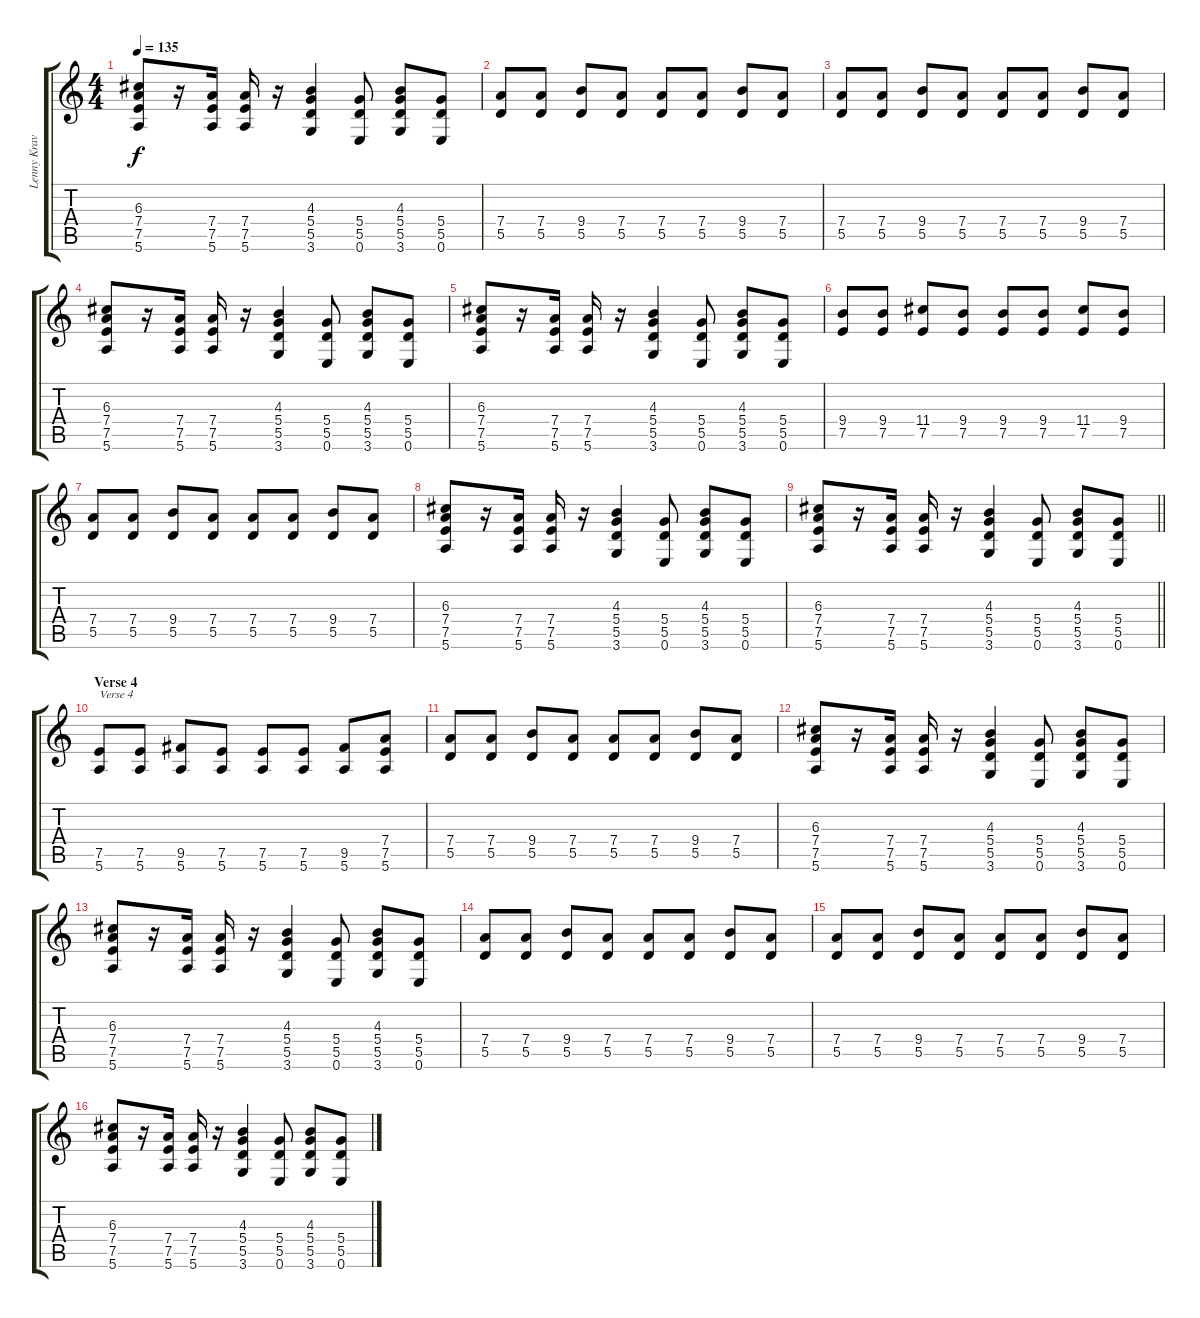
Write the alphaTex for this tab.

\track ("Lenny Kravitz (rhythm)" "Lenny Krav") {instrument electricguitarjazz}
\staff {score tabs}
\tuning (E4 B3 G3 D3 A2 E2) {hide}
\ts (4 4)
\tempo 135
\clef g2
\ks c
(6.3 7.4 7.5 5.6).8{dy f} r.16 (7.4 7.5 5.6).16 (7.4 7.5 5.6).16 r.16 (4.3 5.4 5.5 3.6).4 (5.4 5.5 0.6).8 (4.3 5.4 5.5 3.6).8 (5.4 5.5 0.6).8 |
(7.4 5.5).8 (7.4 5.5).8 (9.4 5.5).8 (7.4 5.5).8 (7.4 5.5).8 (7.4 5.5).8 (9.4 5.5).8 (7.4 5.5).8 |
(7.4 5.5).8 (7.4 5.5).8 (9.4 5.5).8 (7.4 5.5).8 (7.4 5.5).8 (7.4 5.5).8 (9.4 5.5).8 (7.4 5.5).8 |
(6.3 7.4 7.5 5.6).8 r.16 (7.4 7.5 5.6).16 (7.4 7.5 5.6).16 r.16 (4.3 5.4 5.5 3.6).4 (5.4 5.5 0.6).8 (4.3 5.4 5.5 3.6).8 (5.4 5.5 0.6).8 |
(6.3 7.4 7.5 5.6).8 r.16 (7.4 7.5 5.6).16 (7.4 7.5 5.6).16 r.16 (4.3 5.4 5.5 3.6).4 (5.4 5.5 0.6).8 (4.3 5.4 5.5 3.6).8 (5.4 5.5 0.6).8 |
(9.4 7.5).8 (9.4 7.5).8 (11.4 7.5).8 (9.4 7.5).8 (9.4 7.5).8 (9.4 7.5).8 (11.4 7.5).8 (9.4 7.5).8 |
(7.4 5.5).8 (7.4 5.5).8 (9.4 5.5).8 (7.4 5.5).8 (7.4 5.5).8 (7.4 5.5).8 (9.4 5.5).8 (7.4 5.5).8 |
(6.3 7.4 7.5 5.6).8 r.16 (7.4 7.5 5.6).16 (7.4 7.5 5.6).16 r.16 (4.3 5.4 5.5 3.6).4 (5.4 5.5 0.6).8 (4.3 5.4 5.5 3.6).8 (5.4 5.5 0.6).8 |
\barLineRight lightlight
(6.3 7.4 7.5 5.6).8 r.16 (7.4 7.5 5.6).16 (7.4 7.5 5.6).16 r.16 (4.3 5.4 5.5 3.6).4 (5.4 5.5 0.6).8 (4.3 5.4 5.5 3.6).8 (5.4 5.5 0.6).8 |
\section ("" "Verse 4")
(7.5 5.6).8{txt "Verse 4"} (7.5 5.6).8 (9.5 5.6).8 (7.5 5.6).8 (7.5 5.6).8 (7.5 5.6).8 (9.5 5.6).8 (7.4 7.5 5.6).8 |
(7.4 5.5).8 (7.4 5.5).8 (9.4 5.5).8 (7.4 5.5).8 (7.4 5.5).8 (7.4 5.5).8 (9.4 5.5).8 (7.4 5.5).8 |
(6.3 7.4 7.5 5.6).8 r.16 (7.4 7.5 5.6).16 (7.4 7.5 5.6).16 r.16 (4.3 5.4 5.5 3.6).4 (5.4 5.5 0.6).8 (4.3 5.4 5.5 3.6).8 (5.4 5.5 0.6).8 |
(6.3 7.4 7.5 5.6).8 r.16 (7.4 7.5 5.6).16 (7.4 7.5 5.6).16 r.16 (4.3 5.4 5.5 3.6).4 (5.4 5.5 0.6).8 (4.3 5.4 5.5 3.6).8 (5.4 5.5 0.6).8 |
(7.4 5.5).8 (7.4 5.5).8 (9.4 5.5).8 (7.4 5.5).8 (7.4 5.5).8 (7.4 5.5).8 (9.4 5.5).8 (7.4 5.5).8 |
(7.4 5.5).8 (7.4 5.5).8 (9.4 5.5).8 (7.4 5.5).8 (7.4 5.5).8 (7.4 5.5).8 (9.4 5.5).8 (7.4 5.5).8 |
(6.3 7.4 7.5 5.6).8 r.16 (7.4 7.5 5.6).16 (7.4 7.5 5.6).16 r.16 (4.3 5.4 5.5 3.6).4 (5.4 5.5 0.6).8 (4.3 5.4 5.5 3.6).8 (5.4 5.5 0.6).8
